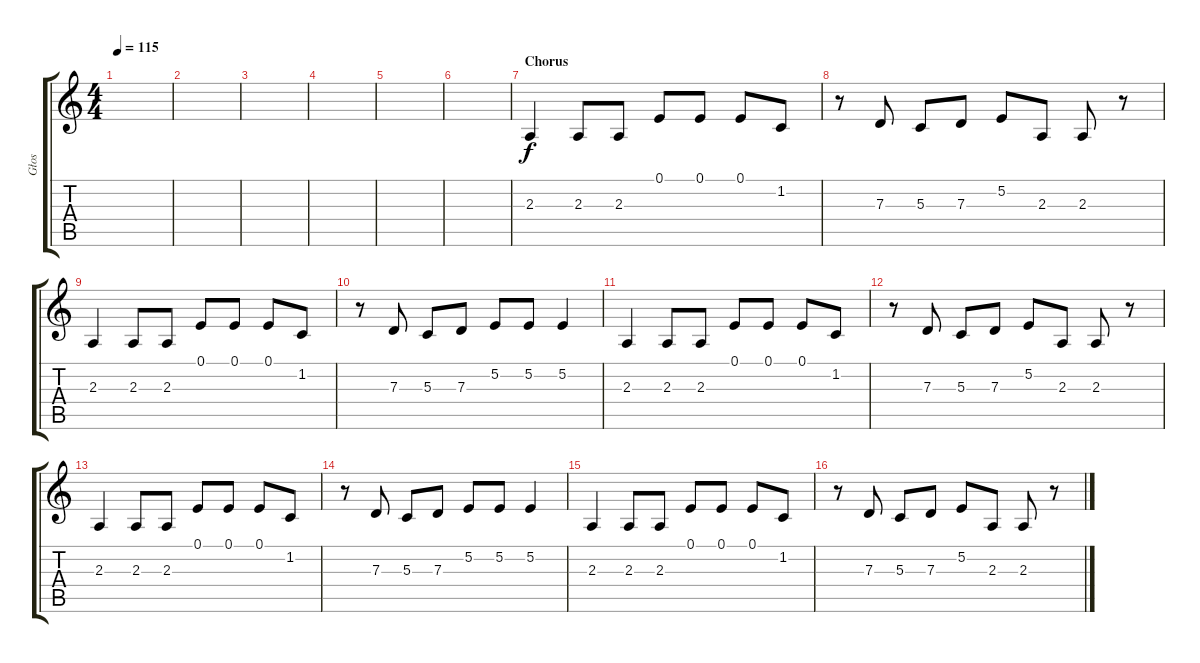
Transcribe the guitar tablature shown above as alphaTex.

\track ("Głos" "Głos") {instrument lead2sawtooth}
\staff {score tabs}
\tuning (E4 B3 G3 D3 A2 E2) {hide}
\ts (4 4)
\tempo 115
\clef g2
\ks c
|
|
|
|
|
|
\section ("" "Chorus")
2.3.4 2.3.8 2.3.8 0.1.8 0.1.8 0.1.8 1.2.8 |
r.8 7.3.8 5.3.8 7.3.8 5.2.8 2.3.8 2.3.8 r.8 |
2.3.4 2.3.8 2.3.8 0.1.8 0.1.8 0.1.8 1.2.8 |
r.8 7.3.8 5.3.8 7.3.8 5.2.8 5.2.8 5.2.4 |
2.3.4 2.3.8 2.3.8 0.1.8 0.1.8 0.1.8 1.2.8 |
r.8 7.3.8 5.3.8 7.3.8 5.2.8 2.3.8 2.3.8 r.8 |
2.3.4 2.3.8 2.3.8 0.1.8 0.1.8 0.1.8 1.2.8 |
r.8 7.3.8 5.3.8 7.3.8 5.2.8 5.2.8 5.2.4 |
2.3.4 2.3.8 2.3.8 0.1.8 0.1.8 0.1.8 1.2.8 |
r.8 7.3.8 5.3.8 7.3.8 5.2.8 2.3.8 2.3.8 r.8
